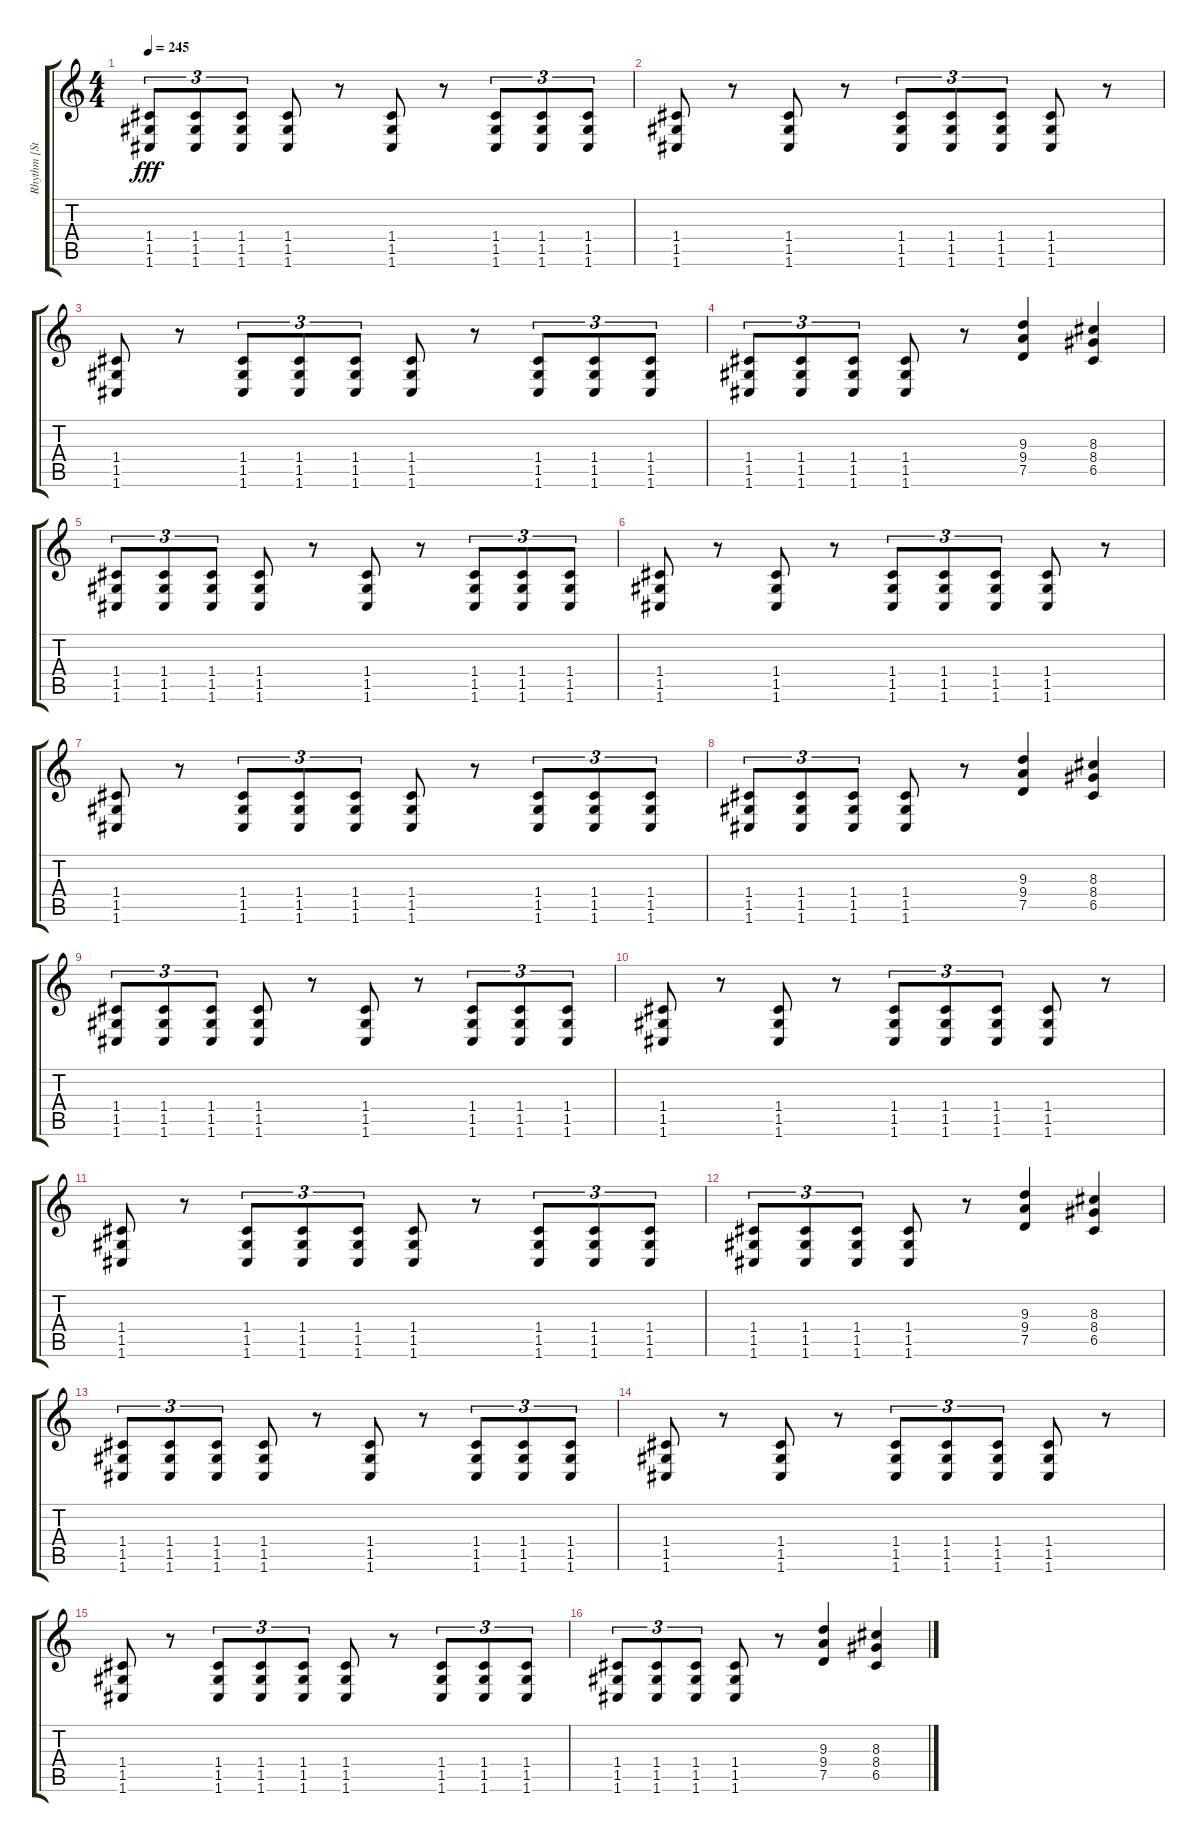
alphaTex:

\track ("Rhythm [Steve Jones]" "Rhythm [St") {instrument distortionguitar}
\staff {score tabs}
\tuning (D4 A3 F3 C3 G2 C2) {hide}
\ts (4 4)
\tempo 245
\clef g2
\ks c
(1.4 1.5 1.6).8{tu (3 2) dy fff} (1.4 1.5 1.6).8{tu (3 2)} (1.4 1.5 1.6).8{tu (3 2)} (1.4 1.5 1.6).8 r.8 (1.4 1.5 1.6).8 r.8 (1.4 1.5 1.6).8{tu (3 2)} (1.4 1.5 1.6).8{tu (3 2)} (1.4 1.5 1.6).8{tu (3 2)} |
(1.4 1.5 1.6).8 r.8 (1.4 1.5 1.6).8 r.8 (1.4 1.5 1.6).8{tu (3 2)} (1.4 1.5 1.6).8{tu (3 2)} (1.4 1.5 1.6).8{tu (3 2)} (1.4 1.5 1.6).8 r.8 |
(1.4 1.5 1.6).8 r.8 (1.4 1.5 1.6).8{tu (3 2)} (1.4 1.5 1.6).8{tu (3 2)} (1.4 1.5 1.6).8{tu (3 2)} (1.4 1.5 1.6).8 r.8 (1.4 1.5 1.6).8{tu (3 2)} (1.4 1.5 1.6).8{tu (3 2)} (1.4 1.5 1.6).8{tu (3 2)} |
(1.4 1.5 1.6).8{tu (3 2)} (1.4 1.5 1.6).8{tu (3 2)} (1.4 1.5 1.6).8{tu (3 2)} (1.4 1.5 1.6).8 r.8 (9.3 9.4 7.5).4 (8.3 8.4 6.5).4 |
(1.4 1.5 1.6).8{tu (3 2)} (1.4 1.5 1.6).8{tu (3 2)} (1.4 1.5 1.6).8{tu (3 2)} (1.4 1.5 1.6).8 r.8 (1.4 1.5 1.6).8 r.8 (1.4 1.5 1.6).8{tu (3 2)} (1.4 1.5 1.6).8{tu (3 2)} (1.4 1.5 1.6).8{tu (3 2)} |
(1.4 1.5 1.6).8 r.8 (1.4 1.5 1.6).8 r.8 (1.4 1.5 1.6).8{tu (3 2)} (1.4 1.5 1.6).8{tu (3 2)} (1.4 1.5 1.6).8{tu (3 2)} (1.4 1.5 1.6).8 r.8 |
(1.4 1.5 1.6).8 r.8 (1.4 1.5 1.6).8{tu (3 2)} (1.4 1.5 1.6).8{tu (3 2)} (1.4 1.5 1.6).8{tu (3 2)} (1.4 1.5 1.6).8 r.8 (1.4 1.5 1.6).8{tu (3 2)} (1.4 1.5 1.6).8{tu (3 2)} (1.4 1.5 1.6).8{tu (3 2)} |
(1.4 1.5 1.6).8{tu (3 2)} (1.4 1.5 1.6).8{tu (3 2)} (1.4 1.5 1.6).8{tu (3 2)} (1.4 1.5 1.6).8 r.8 (9.3 9.4 7.5).4 (8.3 8.4 6.5).4 |
(1.4 1.5 1.6).8{tu (3 2)} (1.4 1.5 1.6).8{tu (3 2)} (1.4 1.5 1.6).8{tu (3 2)} (1.4 1.5 1.6).8 r.8 (1.4 1.5 1.6).8 r.8 (1.4 1.5 1.6).8{tu (3 2)} (1.4 1.5 1.6).8{tu (3 2)} (1.4 1.5 1.6).8{tu (3 2)} |
(1.4 1.5 1.6).8 r.8 (1.4 1.5 1.6).8 r.8 (1.4 1.5 1.6).8{tu (3 2)} (1.4 1.5 1.6).8{tu (3 2)} (1.4 1.5 1.6).8{tu (3 2)} (1.4 1.5 1.6).8 r.8 |
(1.4 1.5 1.6).8 r.8 (1.4 1.5 1.6).8{tu (3 2)} (1.4 1.5 1.6).8{tu (3 2)} (1.4 1.5 1.6).8{tu (3 2)} (1.4 1.5 1.6).8 r.8 (1.4 1.5 1.6).8{tu (3 2)} (1.4 1.5 1.6).8{tu (3 2)} (1.4 1.5 1.6).8{tu (3 2)} |
(1.4 1.5 1.6).8{tu (3 2)} (1.4 1.5 1.6).8{tu (3 2)} (1.4 1.5 1.6).8{tu (3 2)} (1.4 1.5 1.6).8 r.8 (9.3 9.4 7.5).4 (8.3 8.4 6.5).4 |
(1.4 1.5 1.6).8{tu (3 2)} (1.4 1.5 1.6).8{tu (3 2)} (1.4 1.5 1.6).8{tu (3 2)} (1.4 1.5 1.6).8 r.8 (1.4 1.5 1.6).8 r.8 (1.4 1.5 1.6).8{tu (3 2)} (1.4 1.5 1.6).8{tu (3 2)} (1.4 1.5 1.6).8{tu (3 2)} |
(1.4 1.5 1.6).8 r.8 (1.4 1.5 1.6).8 r.8 (1.4 1.5 1.6).8{tu (3 2)} (1.4 1.5 1.6).8{tu (3 2)} (1.4 1.5 1.6).8{tu (3 2)} (1.4 1.5 1.6).8 r.8 |
(1.4 1.5 1.6).8 r.8 (1.4 1.5 1.6).8{tu (3 2)} (1.4 1.5 1.6).8{tu (3 2)} (1.4 1.5 1.6).8{tu (3 2)} (1.4 1.5 1.6).8 r.8 (1.4 1.5 1.6).8{tu (3 2)} (1.4 1.5 1.6).8{tu (3 2)} (1.4 1.5 1.6).8{tu (3 2)} |
(1.4 1.5 1.6).8{tu (3 2)} (1.4 1.5 1.6).8{tu (3 2)} (1.4 1.5 1.6).8{tu (3 2)} (1.4 1.5 1.6).8 r.8 (9.3 9.4 7.5).4 (8.3 8.4 6.5).4
